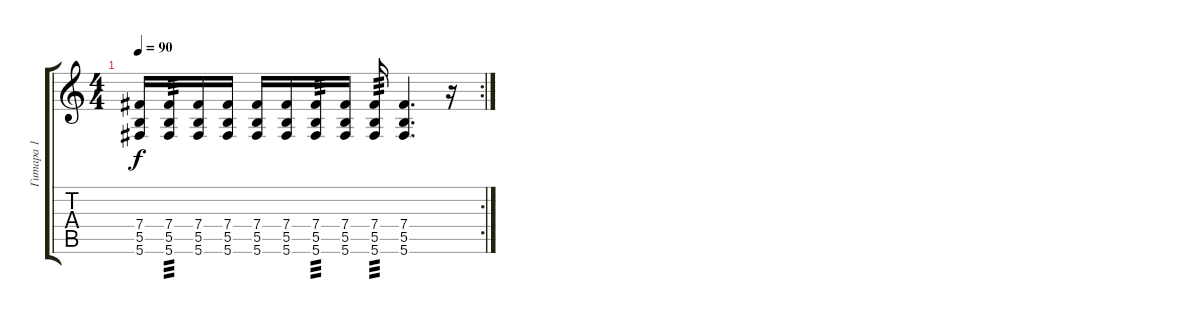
\track ("Гитара 1" "Гитара 1") {instrument distortionguitar}
\staff {score tabs}
\tuning (Db4 Ab3 E3 B2 Gb2 Db2) {hide}
\rc 2
\ts (4 4)
\tempo 90
\clef g2
\ks c
(7.4{t} 5.5{t} 5.6{t}).16{dy f} (7.4 5.5 5.6).16{tp 3} (7.4 5.5 5.6).16 (7.4 5.5 5.6).16 (7.4 5.5 5.6).16 (7.4 5.5 5.6).16 (7.4 5.5 5.6).16{tp 3} (7.4 5.5 5.6).16 (7.4 5.5 5.6).16{tp 3} (7.4 5.5 5.6).4{d} r.16
